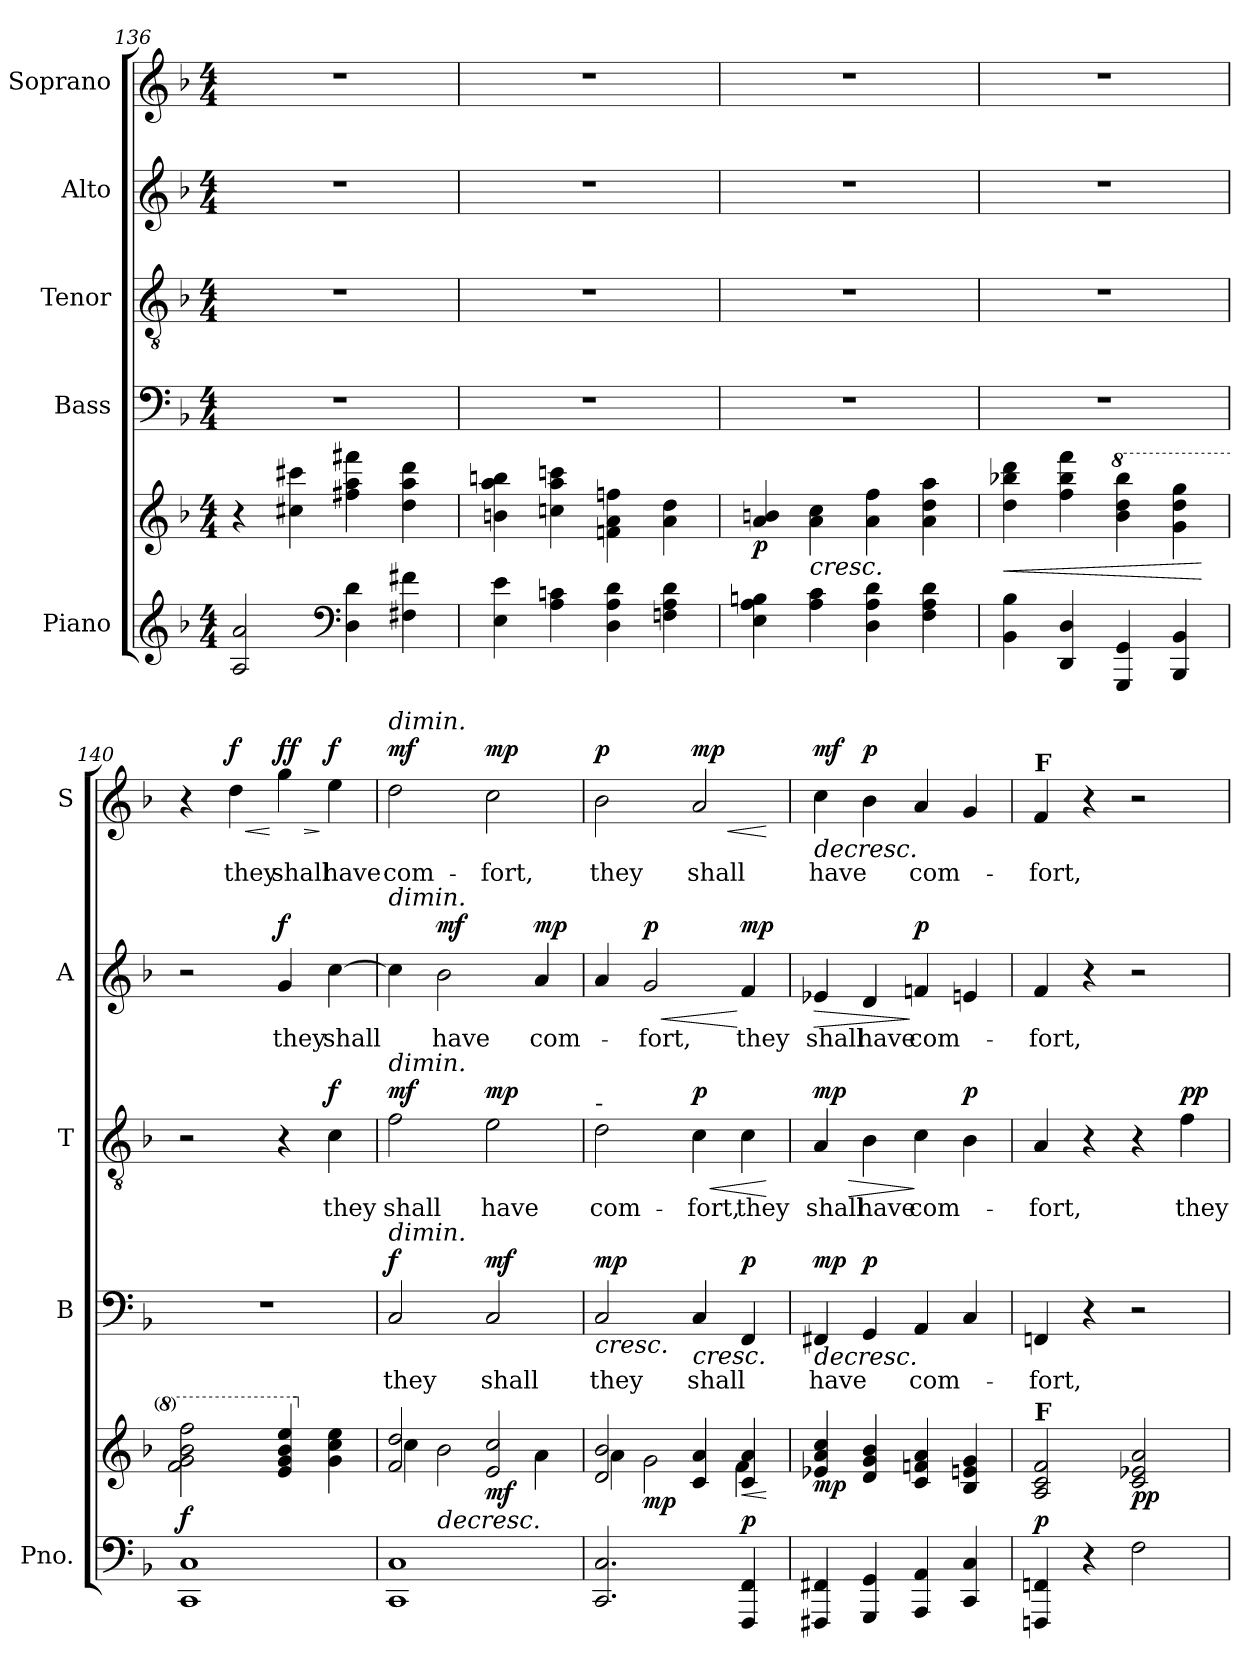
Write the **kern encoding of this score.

**kern	**kern	**dynam	**kern	**text	**dynam	**kern	**text	**dynam	**kern	**text	**dynam	**kern	**text	**dynam
*part5	*part5	*part5	*part4	*part4	*part4	*part3	*part3	*part3	*part2	*part2	*part2	*part1	*part1	*part1
*staff6	*staff5	*staff5/6	*staff4	*staff4	*staff4	*staff3	*staff3	*staff3	*staff2	*staff2	*staff2	*staff1	*staff1	*staff1
*I"Piano	*	*	*I"Bass	*	*	*I"Tenor	*	*	*I"Alto	*	*	*I"Soprano	*	*
*I'Pno.	*	*	*I'B	*	*	*I'T	*	*	*I'A	*	*	*I'S	*	*
*clefG2	*clefG2	*	*clefF4	*	*	*clefGv2	*	*	*clefG2	*	*	*clefG2	*	*
*k[b-]	*k[b-]	*	*k[b-]	*	*	*k[b-]	*	*	*k[b-]	*	*	*k[b-]	*	*
*M4/4	*M4/4	*	*M4/4	*	*	*M4/4	*	*	*M4/4	*	*	*M4/4	*	*
=136	=136	=136	=136	=136	=136	=136	=136	=136	=136	=136	=136	=136	=136	=136
2A/ 2a/	4r	.	1r	.	.	1r	.	.	1r	.	.	1r	.	.
.	4cc#X\ 4ccc#X\	.	.	.	.	.	.	.	.	.	.	.	.	.
*clefF4	*	*	*	*	*	*	*	*	*	*	*	*	*	*
4D\ 4d\	4ff#X\ 4aa\ 4fff#X\	.	.	.	.	.	.	.	.	.	.	.	.	.
4F#X\ 4f#X\	4dd\ 4aa\ 4ddd\	.	.	.	.	.	.	.	.	.	.	.	.	.
=137	=137	=137	=137	=137	=137	=137	=137	=137	=137	=137	=137	=137	=137	=137
4E\ 4e\	4bn\ 4aa\ 4bbn\	.	1r	.	.	1r	.	.	1r	.	.	1r	.	.
4A\ 4cn\	4ccn\ 4aa\ 4cccn\	.	.	.	.	.	.	.	.	.	.	.	.	.
4D\ 4A\ 4d\	4fn\ 4a\ 4ffn\	.	.	.	.	.	.	.	.	.	.	.	.	.
4Fn\ 4A\ 4d\	4a\ 4dd\	.	.	.	.	.	.	.	.	.	.	.	.	.
=138	=138	=138	=138	=138	=138	=138	=138	=138	=138	=138	=138	=138	=138	=138
!	!	!LO:DY:b	!	!	!	!	!	!	!	!	!	!	!	!
4E\ 4A\ 4Bn\	4a/ 4bn/	p	1r	.	.	1r	.	.	1r	.	.	1r	.	.
!LO:TX:a:i:t=cresc.	!	!	!	!	!	!	!	!	!	!	!	!	!	!
4A\ 4c\	4a\ 4cc\	.	.	.	.	.	.	.	.	.	.	.	.	.
4D\ 4A\ 4d\	4a\ 4ff\	.	.	.	.	.	.	.	.	.	.	.	.	.
4F\ 4A\ 4d\	4a\ 4dd\ 4aa\	.	.	.	.	.	.	.	.	.	.	.	.	.
=139	=139	=139	=139	=139	=139	=139	=139	=139	=139	=139	=139	=139	=139	=139
!	!	!LO:HP:b	!	!	!	!	!	!	!	!	!	!	!	!
4BB-\ 4B-\	4dd\ 4bb-X\ 4ddd\	<	1r	.	.	1r	.	.	1r	.	.	1r	.	.
4DD/ 4D/	4ff\ 4bb-\ 4fff\	.	.	.	.	.	.	.	.	.	.	.	.	.
*	*8va	*	*	*	*	*	*	*	*	*	*	*	*	*
4GGG/ 4GG/	4bb-\ 4ddd\ 4bbb-\	.	.	.	.	.	.	.	.	.	.	.	.	.
4BBB-/ 4BB-/	4gg\ 4ddd\ 4ggg\	.	.	.	.	.	.	.	.	.	.	.	.	.
.	.	[	.	.	.	.	.	.	.	.	.	.	.	.
=140	=140	=140	=140	=140	=140	=140	=140	=140	=140	=140	=140	=140	=140	=140
!	!	!LO:DY:a=2	!	!	!	!	!	!	!	!	!	!	!	!
1CC 1C	2ff\ 2gg\ 2bb-\ 2fff\	f	1r	.	.	2r	.	.	2r	.	.	4r	.	.
!	!	!	!	!	!	!	!	!	!	!	!	!	!LO:LY:b	!LO:HP:b
!	!	!	!	!	!	!	!	!	!	!	!	!	!	!LO:DY:n=1:a
.	.	.	.	.	.	.	.	.	.	.	.	4dd\	they	< f
!	!	!	!	!	!	!	!	!	!	!LO:LY:b	!LO:DY:a	!	!LO:LY:b	!LO:HP:n=1:b
!	!	!	!	!	!	!	!	!	!	!	!	!	!	!LO:DY:n=2:a
.	4ee/ 4gg/ 4bb-/ 4eee/	.	.	.	.	4r	.	.	4g/	they	f	4gg\	shall	[ > ff
*	*X8va	*	*	*	*	*	*	*	*	*	*	*	*	*
!	!	!	!	!	!	!	!LO:LY:b	!LO:DY:a	!	!LO:LY:b	!	!	!LO:LY:b	!LO:DY:n=3:a
.	4g\ 4cc\ 4ee\	.	.	.	.	4c\	they	f	[4cc\	shall	.	4ee\	have	] f
=141	=141	=141	=141	=141	=141	=141	=141	=141	=141	=141	=141	=141	=141	=141
*	*^	*	*	*	*	*	*	*	*	*	*	*	*	*
!	!	!	!	!	!	!	!	!	!	!	!	!	!LO:TX:a:i:t=dimin.	!	!
!	!	!	!	!	!	!	!	!	!	!LO:TX:a:i:t=dimin.	!	!	!	!	!
!	!	!	!	!	!	!	!LO:TX:a:i:t=dimin.	!	!	!	!	!	!	!	!
!	!	!	!	!LO:TX:a:i:t=dimin.	!	!	!	!	!	!	!	!	!	!	!
!	!	!	!	!	!LO:LY:b	!LO:DY:a	!	!LO:LY:b	!LO:DY:a	!	!	!	!	!LO:LY:b	!LO:DY:a
1CC 1C	2f/ 2dd/	4cc\	.	2C/	they	f	2f\	shall	mf	4cc\]	.	.	2dd\	com-	mf
!	!	!	!LO:HP:b	!	!	!	!	!	!	!	!LO:LY:b	!LO:DY:a	!	!	!
.	.	2b-\	>	.	.	.	.	.	.	2b-\	have	mf	.	.	.
!	!	!	!LO:DY:b	!	!LO:LY:b	!LO:DY:a	!	!LO:LY:b	!LO:DY:a	!	!	!	!	!LO:LY:b	!LO:DY:a
.	2e/ 2cc/	.	mf	2C/	shall	mf	2e\	have	mp	.	.	.	2cc\	-fort,	mp
!	!	!	!	!	!	!	!	!	!	!	!LO:LY:b	!LO:DY:a	!	!	!
.	.	4a\	.	.	.	.	.	.	.	4a/	com-	mp	.	.	.
!!LO:PB:g=z
=142	=142	=142	=142	=142	=142	=142	=142	=142	=142	=142	=142	=142	=142	=142	=142
!	!	!	!	!	!	!	!LO:TX:a:t=-	!	!	!	!	!	!	!	!
!	!	!	!	!LO:TX:b:i:t=cresc.	!	!	!	!	!	!	!	!	!	!	!
!	!	!	!	!	!LO:LY:b	!LO:DY:a	!	!LO:LY:b	!	!	!	!	!	!LO:LY:b	!LO:DY:a
2.CC/ 2.C/	2d/ 2b-/	4a\	.	2C/	they	mp	2d\	com-	.	4a/	.	.	2b-\	they	p
!	!	!	!LO:DY:b	!	!	!	!	!	!	!	!LO:LY:b	!LO:HP:b	!	!	!
!	!	!	!	!	!	!	!	!	!	!	!	!LO:DY:n=1:a	!	!	!
.	.	2g\	mp	.	.	.	.	.	.	2g/	-fort,	< p	.	.	.
!	!	!	!	!	!LO:LY:b	!LO:HP:b	!	!LO:LY:b	!LO:HP:b	!	!	!	!	!LO:LY:b	!LO:HP:b
!	!	!	!	!	!	!	!	!	!LO:DY:n=1:a	!	!	!	!	!	!LO:DY:n=1:a
.	4c/ 4a/	.	]	4C/	shall	<	4c\	-fort,	< p	.	.	.	2a/	shall	< mp
!	!	!	!LO:HP:b	!	!	!	!	!LO:LY:b	!	!	!LO:LY:b	!	!	!	!
!	!	!	!LO:DY:n=1:a=2	!	!	!LO:DY:a	!	!	!	!	!	!LO:DY:n=2:a	!	!	!
4FFF/ 4FF/	4c/ 4a/	4f\	< p	4FF/	.	p	4c\	they	.	4f/	they	[ mp	.	.	.
*	*v	*v	*	*	*	*	*	*	*	*	*	*	*	*	*
.	.	[	.	.	[	.	.	[	.	.	.	.	.	[
=143	=143	=143	=143	=143	=143	=143	=143	=143	=143	=143	=143	=143	=143	=143
!	!	!LO:DY:b	!	!LO:LY:b	!LO:HP:b	!	!LO:LY:b	!LO:HP:b	!	!LO:LY:b	!LO:HP:b	!	!LO:LY:b	!LO:HP:b
!	!	!	!	!	!LO:DY:n=1:a	!	!	!LO:DY:n=1:a	!	!	!	!	!	!LO:DY:n=1:a
4FFF#X/ 4FF#X/	4e-X/ 4a/ 4cc/	mp	4FF#X/	have	> mp	4A/	shall	> mp	4e-X/	shall	>	4cc\	have	> mf
!	!	!	!	!	!LO:DY:n=2:a	!	!LO:LY:b	!	!	!LO:LY:b	!	!	!	!LO:DY:n=2:a
4GGG/ 4GG/	4d/ 4g/ 4b-/	.	4GG/	.	p	4B-\	have	.	4d/	have	.	4b-\	.	p
!	!	!	!	!LO:LY:b	!	!	!LO:LY:b	!	!	!LO:LY:b	!LO:DY:n=1:a	!	!LO:LY:b	!
4AAA/ 4AA/	4c/ 4fn/ 4a/	.	4AA/	com-	]	4c\	com-	]	4fn/	com-	] p	4a/	com-	]
!	!	!	!	!	!	!	!	!LO:DY:n=2:a	!	!	!	!	!	!
4CC/ 4C/	4B-/ 4en/ 4g/	.	4C/	.	.	4B-\	.	p	4en/	.	.	4g/	.	.
=144	=144	=144	=144	=144	=144	=144	=144	=144	=144	=144	=144	=144	=144	=144
!	!	!	!	!	!	!	!	!	!	!	!	!LO:TX:a:B:t=F	!	!
!	!LO:TX:a:B:t=F	!	!	!	!	!	!	!	!	!	!	!	!	!
!	!	!LO:DY:a=2	!	!LO:LY:b	!	!	!LO:LY:b	!	!	!LO:LY:b	!	!	!LO:LY:b	!
4FFFn/ 4FFn/	2A/ 2c/ 2f/	p	4FFn/	-fort,	.	4A/	-fort,	.	4f/	-fort,	.	4f/	-fort,	.
4r	.	.	4r	.	.	4r	.	.	4r	.	.	4r	.	.
!	!	!LO:DY:b	!	!	!	!	!	!	!	!	!	!	!	!
2F\	2c/ 2e-X/ 2a/	pp	2r	.	.	4r	.	.	2r	.	.	2r	.	.
!	!	!	!	!	!	!	!LO:LY:b	!LO:DY:a	!	!	!	!	!	!
.	.	.	.	.	.	4f\	they	pp	.	.	.	.	.	.
=	=	=	=	=	=	=	=	=	=	=	=	=	=	=
*-	*-	*-	*-	*-	*-	*-	*-	*-	*-	*-	*-	*-	*-	*-
